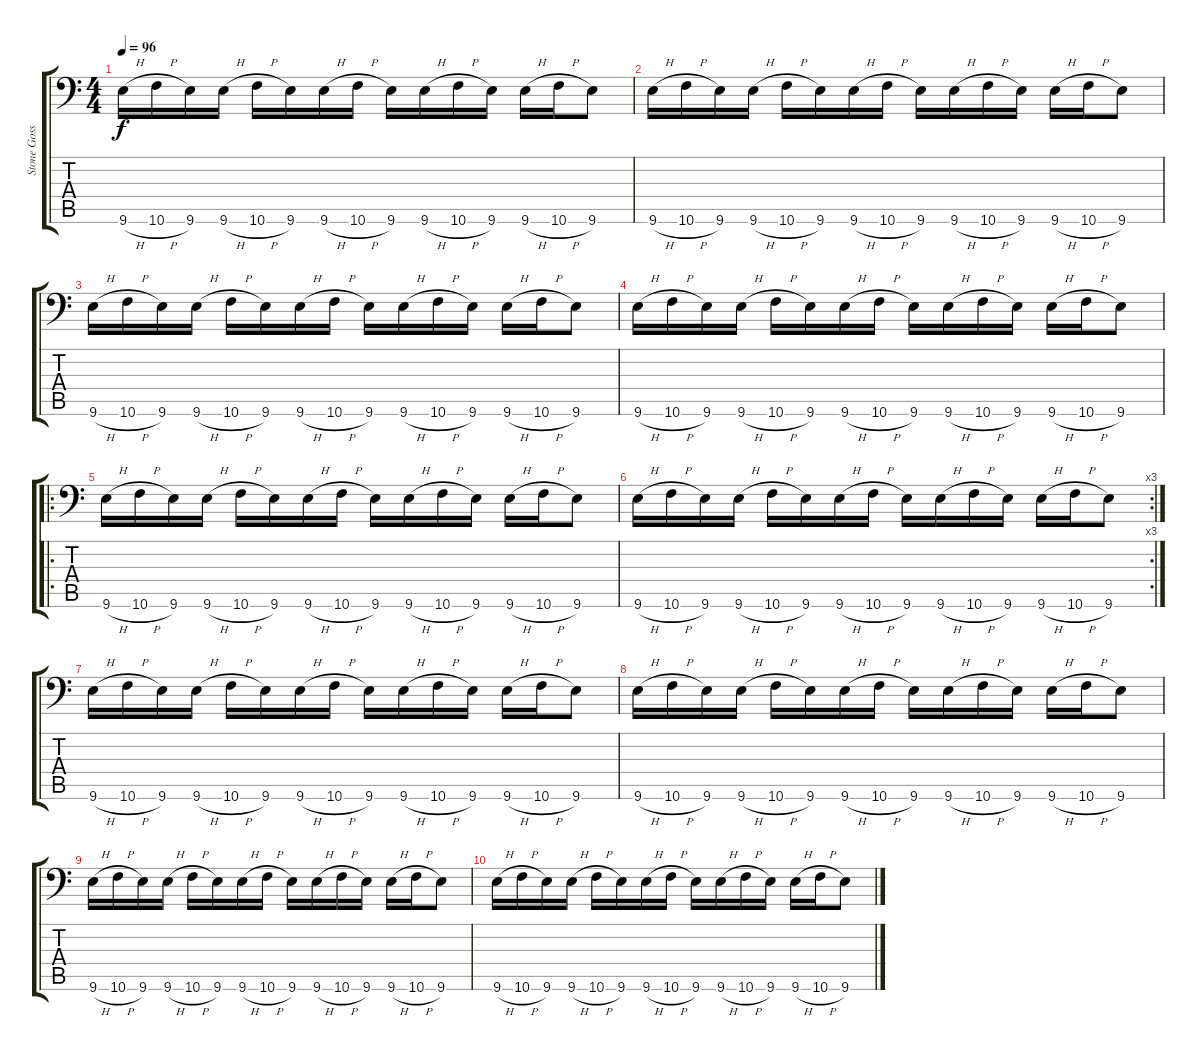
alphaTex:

\track ("Stone Gossard" "Stone Goss") {instrument acousticguitarsteel}
\staff {score tabs}
\tuning (D4 B3 G3 D3 G2 G1) {hide}
\ts (4 4)
\tempo 96
\clef f4
\ks c
9.6{h}.16{dy f} 10.6{h}.16 9.6.16 9.6{h}.16 10.6{h}.16 9.6.16 9.6{h}.16 10.6{h}.16 9.6.16 9.6{h}.16 10.6{h}.16 9.6.16 9.6{h}.16 10.6{h}.16 9.6.8 |
9.6{h}.16 10.6{h}.16 9.6.16 9.6{h}.16 10.6{h}.16 9.6.16 9.6{h}.16 10.6{h}.16 9.6.16 9.6{h}.16 10.6{h}.16 9.6.16 9.6{h}.16 10.6{h}.16 9.6.8 |
9.6{h}.16 10.6{h}.16 9.6.16 9.6{h}.16 10.6{h}.16 9.6.16 9.6{h}.16 10.6{h}.16 9.6.16 9.6{h}.16 10.6{h}.16 9.6.16 9.6{h}.16 10.6{h}.16 9.6.8 |
9.6{h}.16 10.6{h}.16 9.6.16 9.6{h}.16 10.6{h}.16 9.6.16 9.6{h}.16 10.6{h}.16 9.6.16 9.6{h}.16 10.6{h}.16 9.6.16 9.6{h}.16 10.6{h}.16 9.6.8 |
\ro
9.6{h}.16 10.6{h}.16 9.6.16 9.6{h}.16 10.6{h}.16 9.6.16 9.6{h}.16 10.6{h}.16 9.6.16 9.6{h}.16 10.6{h}.16 9.6.16 9.6{h}.16 10.6{h}.16 9.6.8 |
\rc 3
9.6{h}.16 10.6{h}.16 9.6.16 9.6{h}.16 10.6{h}.16 9.6.16 9.6{h}.16 10.6{h}.16 9.6.16 9.6{h}.16 10.6{h}.16 9.6.16 9.6{h}.16 10.6{h}.16 9.6.8 |
9.6{h}.16 10.6{h}.16 9.6.16 9.6{h}.16 10.6{h}.16 9.6.16 9.6{h}.16 10.6{h}.16 9.6.16 9.6{h}.16 10.6{h}.16 9.6.16 9.6{h}.16 10.6{h}.16 9.6.8 |
9.6{h}.16 10.6{h}.16 9.6.16 9.6{h}.16 10.6{h}.16 9.6.16 9.6{h}.16 10.6{h}.16 9.6.16 9.6{h}.16 10.6{h}.16 9.6.16 9.6{h}.16 10.6{h}.16 9.6.8 |
9.6{h}.16 10.6{h}.16 9.6.16 9.6{h}.16 10.6{h}.16 9.6.16 9.6{h}.16 10.6{h}.16 9.6.16 9.6{h}.16 10.6{h}.16 9.6.16 9.6{h}.16 10.6{h}.16 9.6.8 |
9.6{h}.16 10.6{h}.16 9.6.16 9.6{h}.16 10.6{h}.16 9.6.16 9.6{h}.16 10.6{h}.16 9.6.16 9.6{h}.16 10.6{h}.16 9.6.16 9.6{h}.16 10.6{h}.16 9.6.8
